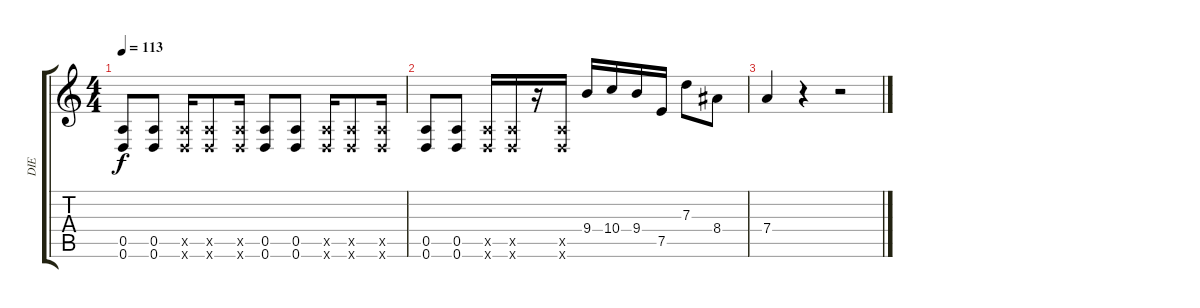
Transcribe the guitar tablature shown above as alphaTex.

\track ("DIE" "DIE") {instrument overdrivenguitar}
\staff {score tabs}
\tuning (E4 B3 G3 D3 A2 D2) {hide}
\ts (4 4)
\tempo 113
\clef g2
\ks c
(0.5 0.6).8{dy f} (0.5 0.6).8 (0.5{x} 0.6{x}).16 (0.5{x} 0.6{x}).8 (0.5{x} 0.6{x}).16 (0.5 0.6).8 (0.5 0.6).8 (0.5{x} 0.6{x}).16 (0.5{x} 0.6{x}).8 (0.5{x} 0.6{x}).16 |
(0.5 0.6).8 (0.5 0.6).8 (0.5{x} 0.6{x}).16 (0.5{x} 0.6{x}).16 r.16 (0.5{x} 0.6{x}).16 9.4.16 10.4.16 9.4.16 7.5.16 7.3.8 8.4.8 |
7.4.4 r.4 r.2
